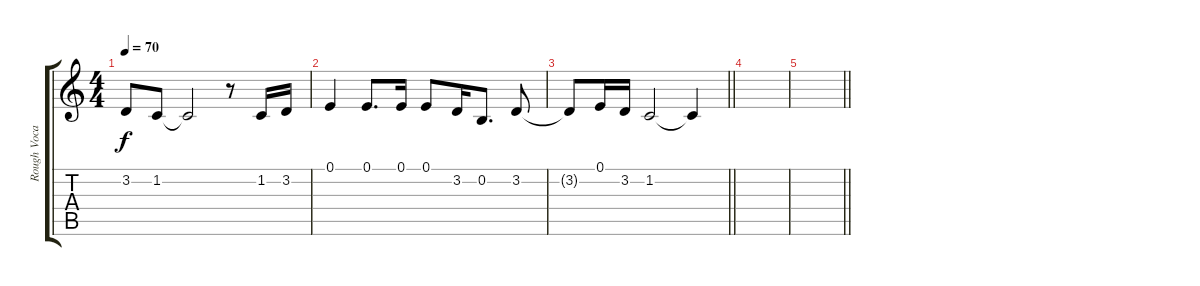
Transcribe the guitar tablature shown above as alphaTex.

\track ("Rough Vocal melody" "Rough Voca") {instrument lead6voice}
\staff {score tabs}
\tuning (E4 B3 G3 D3 A2 E2) {hide}
\ts (4 4)
\tempo 70
\clef g2
\ks c
3.2{t}.8{dy f} 1.2.8 1.2{t}.2 r.8 1.2.16 3.2.16 |
0.1.4 0.1.8{d} 0.1.16 0.1.8 3.2.16 0.2.8{d} 3.2.8 |
\barLineRight lightlight
3.2{t}.8 0.1.16 3.2.16 1.2.2 1.2{t}.4 |
|
\barLineRight lightlight
